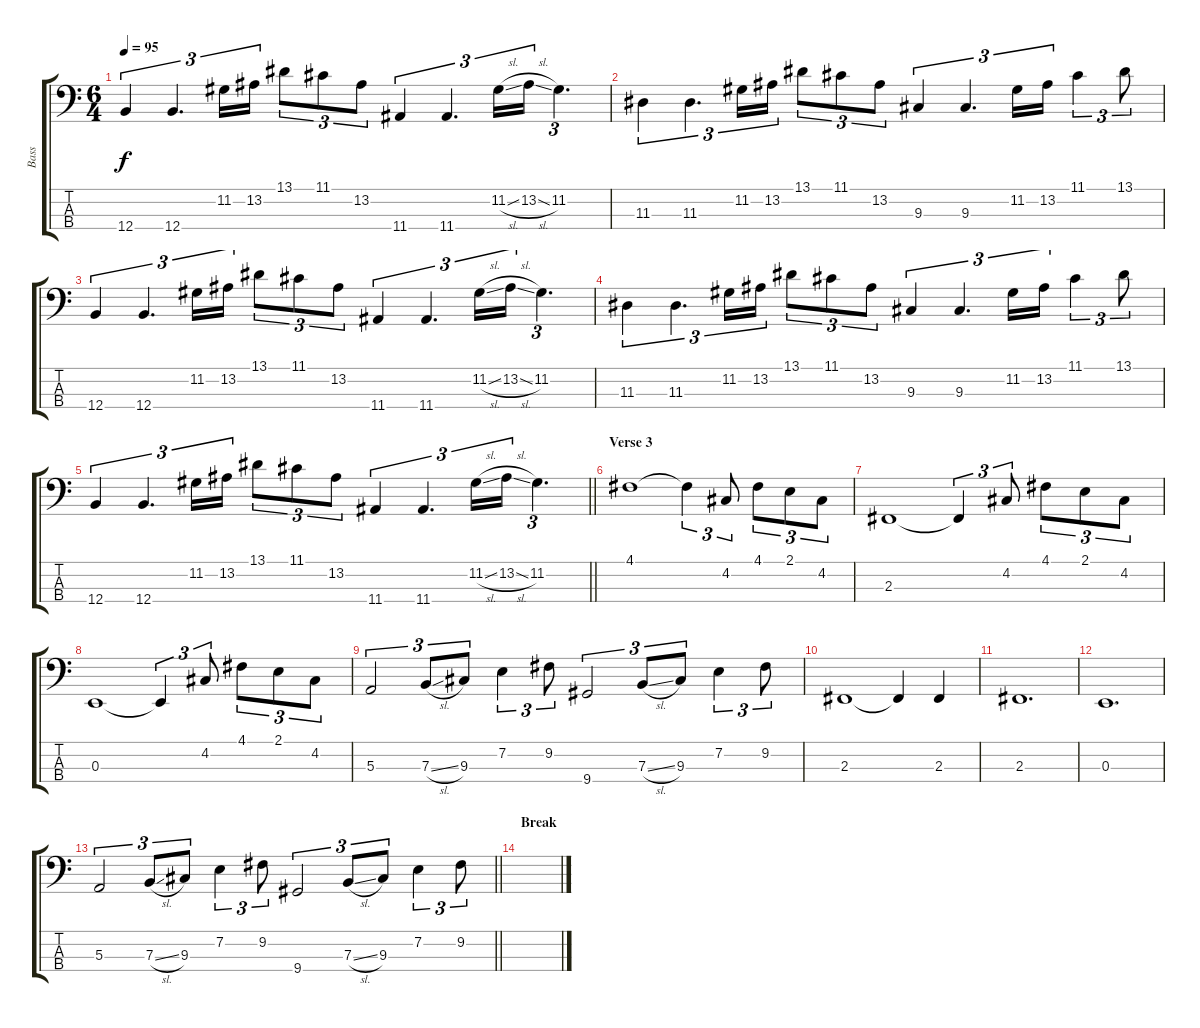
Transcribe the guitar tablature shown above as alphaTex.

\track ("Bass" "Bass") {instrument electricbassfinger}
\staff {score tabs}
\tuning (D2 A1 E1 B0) {hide}
\ts (6 4)
\tempo 95
\clef f4
\ks c
12.4.4{tu (3 2) dy f} 12.4.4{d tu (3 2)} 11.2.16{tu (3 2)} 13.2.16{tu (3 2)} 13.1.8{tu (3 2)} 11.1.8{tu (3 2)} 13.2.8{tu (3 2)} 11.4.4{tu (3 2)} 11.4.4{d tu (3 2)} 11.2{sl}.16{tu (3 2)} 13.2{sl}.16{tu (3 2)} 11.2.4{d tu (3 2)} |
11.3.4{tu (3 2)} 11.3.4{d tu (3 2)} 11.2.16{tu (3 2)} 13.2.16{tu (3 2)} 13.1.8{tu (3 2)} 11.1.8{tu (3 2)} 13.2.8{tu (3 2)} 9.3.4{tu (3 2)} 9.3.4{d tu (3 2)} 11.2.16{tu (3 2)} 13.2.16{tu (3 2)} 11.1.4{tu (3 2)} 13.1.8{tu (3 2)} |
12.4.4{tu (3 2)} 12.4.4{d tu (3 2)} 11.2.16{tu (3 2)} 13.2.16{tu (3 2)} 13.1.8{tu (3 2)} 11.1.8{tu (3 2)} 13.2.8{tu (3 2)} 11.4.4{tu (3 2)} 11.4.4{d tu (3 2)} 11.2{sl}.16{tu (3 2)} 13.2{sl}.16{tu (3 2)} 11.2.4{d tu (3 2)} |
11.3.4{tu (3 2)} 11.3.4{d tu (3 2)} 11.2.16{tu (3 2)} 13.2.16{tu (3 2)} 13.1.8{tu (3 2)} 11.1.8{tu (3 2)} 13.2.8{tu (3 2)} 9.3.4{tu (3 2)} 9.3.4{d tu (3 2)} 11.2.16{tu (3 2)} 13.2.16{tu (3 2)} 11.1.4{tu (3 2)} 13.1.8{tu (3 2)} |
\barLineRight lightlight
12.4.4{tu (3 2)} 12.4.4{d tu (3 2)} 11.2.16{tu (3 2)} 13.2.16{tu (3 2)} 13.1.8{tu (3 2)} 11.1.8{tu (3 2)} 13.2.8{tu (3 2)} 11.4.4{tu (3 2)} 11.4.4{d tu (3 2)} 11.2{sl}.16{tu (3 2)} 13.2{sl}.16{tu (3 2)} 11.2.4{d tu (3 2)} |
\section ("" "Verse 3")
4.1.1{volume 13} 4.1{t}.4{tu (3 2)} 4.2.8{tu (3 2)} 4.1.8{tu (3 2)} 2.1.8{tu (3 2)} 4.2.8{tu (3 2)} |
2.3.1 2.3{t}.4{tu (3 2)} 4.2.8{tu (3 2)} 4.1.8{tu (3 2)} 2.1.8{tu (3 2)} 4.2.8{tu (3 2)} |
0.3.1 0.3{t}.4{tu (3 2)} 4.2.8{tu (3 2)} 4.1.8{tu (3 2)} 2.1.8{tu (3 2)} 4.2.8{tu (3 2)} |
5.3.2{tu (3 2)} 7.3{sl}.8{tu (3 2)} 9.3.8{tu (3 2)} 7.2.4{tu (3 2)} 9.2.8{tu (3 2)} 9.4.2{tu (3 2)} 7.3{sl}.8{tu (3 2)} 9.3.8{tu (3 2)} 7.2.4{tu (3 2)} 9.2.8{tu (3 2)} |
2.3.1 2.3{t}.4 2.3.4 |
2.3.1{d} |
0.3.1{d} |
\barLineRight lightlight
5.3.2{tu (3 2)} 7.3{sl}.8{tu (3 2)} 9.3.8{tu (3 2)} 7.2.4{tu (3 2)} 9.2.8{tu (3 2)} 9.4.2{tu (3 2)} 7.3{sl}.8{tu (3 2)} 9.3.8{tu (3 2)} 7.2.4{tu (3 2)} 9.2.8{tu (3 2)} |
\section ("" "Break")
